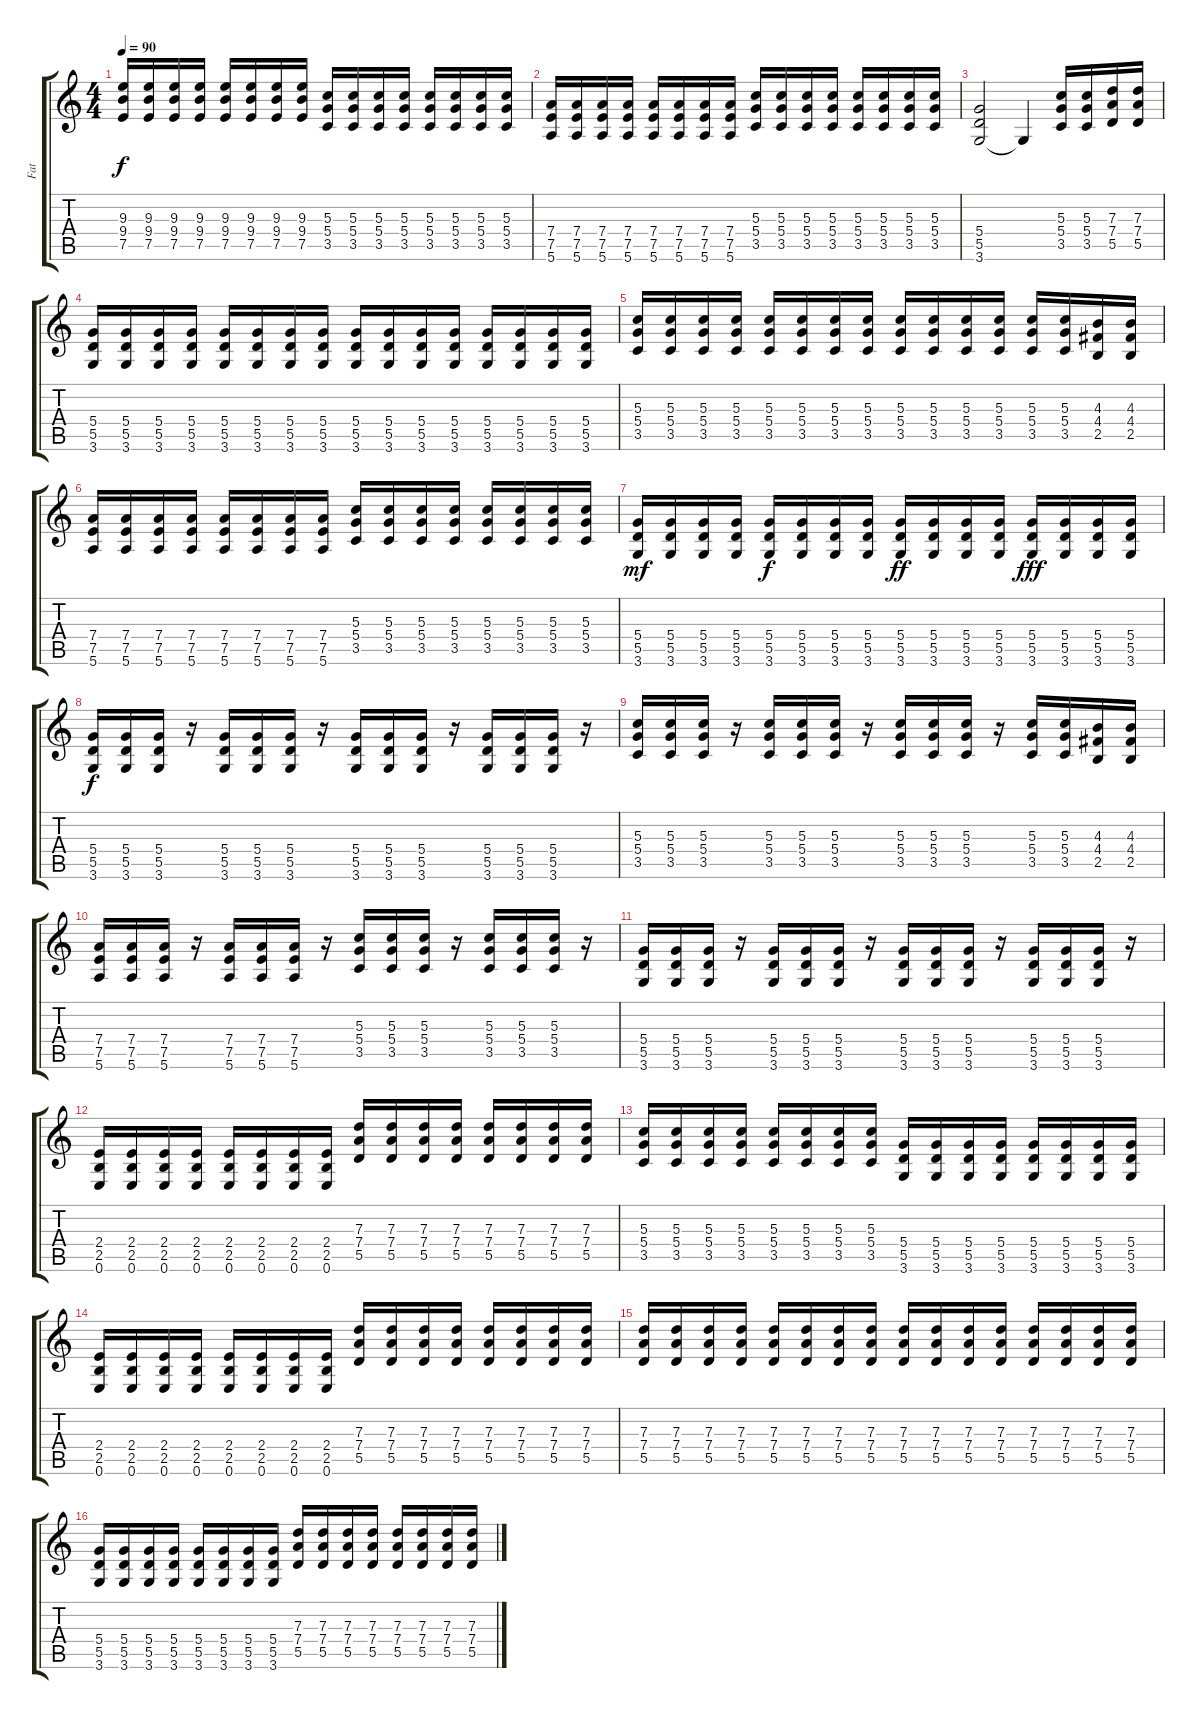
\track ("Fat" "Fat") {instrument distortionguitar}
\staff {score tabs}
\tuning (E4 B3 G3 D3 A2 E2) {hide}
\ts (4 4)
\tempo 90
\clef g2
\ks c
(9.3 9.4 7.5).16{dy f} (9.3 9.4 7.5).16 (9.3 9.4 7.5).16 (9.3 9.4 7.5).16 (9.3 9.4 7.5).16 (9.3 9.4 7.5).16 (9.3 9.4 7.5).16 (9.3 9.4 7.5).16 (5.3 5.4 3.5).16 (5.3 5.4 3.5).16 (5.3 5.4 3.5).16 (5.3 5.4 3.5).16 (5.3 5.4 3.5).16 (5.3 5.4 3.5).16 (5.3 5.4 3.5).16 (5.3 5.4 3.5).16 |
(7.4 7.5 5.6).16 (7.4 7.5 5.6).16 (7.4 7.5 5.6).16 (7.4 7.5 5.6).16 (7.4 7.5 5.6).16 (7.4 7.5 5.6).16 (7.4 7.5 5.6).16 (7.4 7.5 5.6).16 (5.3 5.4 3.5).16 (5.3 5.4 3.5).16 (5.3 5.4 3.5).16 (5.3 5.4 3.5).16 (5.3 5.4 3.5).16 (5.3 5.4 3.5).16 (5.3 5.4 3.5).16 (5.3 5.4 3.5).16 |
(5.4 5.5 3.6).2 3.6{t}.4 (5.3 5.4 3.5).16 (5.3 5.4 3.5).16 (7.3 7.4 5.5).16 (7.3 7.4 5.5).16 |
(5.4 5.5 3.6).16{instrument electricguitarmuted} (5.4 5.5 3.6).16 (5.4 5.5 3.6).16 (5.4 5.5 3.6).16 (5.4 5.5 3.6).16 (5.4 5.5 3.6).16 (5.4 5.5 3.6).16 (5.4 5.5 3.6).16 (5.4 5.5 3.6).16 (5.4 5.5 3.6).16 (5.4 5.5 3.6).16 (5.4 5.5 3.6).16 (5.4 5.5 3.6).16 (5.4 5.5 3.6).16 (5.4 5.5 3.6).16 (5.4 5.5 3.6).16 |
(5.3 5.4 3.5).16 (5.3 5.4 3.5).16 (5.3 5.4 3.5).16 (5.3 5.4 3.5).16 (5.3 5.4 3.5).16 (5.3 5.4 3.5).16 (5.3 5.4 3.5).16 (5.3 5.4 3.5).16 (5.3 5.4 3.5).16 (5.3 5.4 3.5).16 (5.3 5.4 3.5).16 (5.3 5.4 3.5).16 (5.3 5.4 3.5).16 (5.3 5.4 3.5).16 (4.3 4.4 2.5).16 (4.3 4.4 2.5).16 |
(7.4 7.5 5.6).16 (7.4 7.5 5.6).16 (7.4 7.5 5.6).16 (7.4 7.5 5.6).16 (7.4 7.5 5.6).16 (7.4 7.5 5.6).16 (7.4 7.5 5.6).16 (7.4 7.5 5.6).16 (5.3 5.4 3.5).16 (5.3 5.4 3.5).16 (5.3 5.4 3.5).16 (5.3 5.4 3.5).16 (5.3 5.4 3.5).16 (5.3 5.4 3.5).16 (5.3 5.4 3.5).16 (5.3 5.4 3.5).16 |
(5.4 5.5 3.6).16{dy mf} (5.4 5.5 3.6).16 (5.4 5.5 3.6).16 (5.4 5.5 3.6).16 (5.4 5.5 3.6).16{dy f} (5.4 5.5 3.6).16 (5.4 5.5 3.6).16 (5.4 5.5 3.6).16 (5.4 5.5 3.6).16{dy ff instrument overdrivenguitar} (5.4 5.5 3.6).16 (5.4 5.5 3.6).16 (5.4 5.5 3.6).16 (5.4 5.5 3.6).16{dy fff} (5.4 5.5 3.6).16 (5.4 5.5 3.6).16 (5.4 5.5 3.6).16 |
(5.4 5.5 3.6).16{dy f instrument distortionguitar} (5.4 5.5 3.6).16 (5.4 5.5 3.6).16 r.16 (5.4 5.5 3.6).16 (5.4 5.5 3.6).16 (5.4 5.5 3.6).16 r.16 (5.4 5.5 3.6).16 (5.4 5.5 3.6).16 (5.4 5.5 3.6).16 r.16 (5.4 5.5 3.6).16 (5.4 5.5 3.6).16 (5.4 5.5 3.6).16 r.16 |
(5.3 5.4 3.5).16 (5.3 5.4 3.5).16 (5.3 5.4 3.5).16 r.16 (5.3 5.4 3.5).16 (5.3 5.4 3.5).16 (5.3 5.4 3.5).16 r.16 (5.3 5.4 3.5).16 (5.3 5.4 3.5).16 (5.3 5.4 3.5).16 r.16 (5.3 5.4 3.5).16 (5.3 5.4 3.5).16 (4.3 4.4 2.5).16 (4.3 4.4 2.5).16 |
(7.4 7.5 5.6).16 (7.4 7.5 5.6).16 (7.4 7.5 5.6).16 r.16 (7.4 7.5 5.6).16 (7.4 7.5 5.6).16 (7.4 7.5 5.6).16 r.16 (5.3 5.4 3.5).16 (5.3 5.4 3.5).16 (5.3 5.4 3.5).16 r.16 (5.3 5.4 3.5).16 (5.3 5.4 3.5).16 (5.3 5.4 3.5).16 r.16 |
(5.4 5.5 3.6).16 (5.4 5.5 3.6).16 (5.4 5.5 3.6).16 r.16 (5.4 5.5 3.6).16 (5.4 5.5 3.6).16 (5.4 5.5 3.6).16 r.16 (5.4 5.5 3.6).16 (5.4 5.5 3.6).16 (5.4 5.5 3.6).16 r.16 (5.4 5.5 3.6).16 (5.4 5.5 3.6).16 (5.4 5.5 3.6).16 r.16 |
(2.4 2.5 0.6).16 (2.4 2.5 0.6).16 (2.4 2.5 0.6).16 (2.4 2.5 0.6).16 (2.4 2.5 0.6).16 (2.4 2.5 0.6).16 (2.4 2.5 0.6).16 (2.4 2.5 0.6).16 (7.3 7.4 5.5).16 (7.3 7.4 5.5).16 (7.3 7.4 5.5).16 (7.3 7.4 5.5).16 (7.3 7.4 5.5).16 (7.3 7.4 5.5).16 (7.3 7.4 5.5).16 (7.3 7.4 5.5).16 |
(5.3 5.4 3.5).16 (5.3 5.4 3.5).16 (5.3 5.4 3.5).16 (5.3 5.4 3.5).16 (5.3 5.4 3.5).16 (5.3 5.4 3.5).16 (5.3 5.4 3.5).16 (5.3 5.4 3.5).16 (5.4 5.5 3.6).16 (5.4 5.5 3.6).16 (5.4 5.5 3.6).16 (5.4 5.5 3.6).16 (5.4 5.5 3.6).16 (5.4 5.5 3.6).16 (5.4 5.5 3.6).16 (5.4 5.5 3.6).16 |
(2.4 2.5 0.6).16 (2.4 2.5 0.6).16 (2.4 2.5 0.6).16 (2.4 2.5 0.6).16 (2.4 2.5 0.6).16 (2.4 2.5 0.6).16 (2.4 2.5 0.6).16 (2.4 2.5 0.6).16 (7.3 7.4 5.5).16 (7.3 7.4 5.5).16 (7.3 7.4 5.5).16 (7.3 7.4 5.5).16 (7.3 7.4 5.5).16 (7.3 7.4 5.5).16 (7.3 7.4 5.5).16 (7.3 7.4 5.5).16 |
(7.3 7.4 5.5).16 (7.3 7.4 5.5).16 (7.3 7.4 5.5).16 (7.3 7.4 5.5).16 (7.3 7.4 5.5).16 (7.3 7.4 5.5).16 (7.3 7.4 5.5).16 (7.3 7.4 5.5).16 (7.3 7.4 5.5).16 (7.3 7.4 5.5).16 (7.3 7.4 5.5).16 (7.3 7.4 5.5).16 (7.3 7.4 5.5).16 (7.3 7.4 5.5).16 (7.3 7.4 5.5).16 (7.3 7.4 5.5).16 |
(5.4 5.5 3.6).16 (5.4 5.5 3.6).16 (5.4 5.5 3.6).16 (5.4 5.5 3.6).16 (5.4 5.5 3.6).16 (5.4 5.5 3.6).16 (5.4 5.5 3.6).16 (5.4 5.5 3.6).16 (7.3 7.4 5.5).16 (7.3 7.4 5.5).16 (7.3 7.4 5.5).16 (7.3 7.4 5.5).16 (7.3 7.4 5.5).16 (7.3 7.4 5.5).16 (7.3 7.4 5.5).16 (7.3 7.4 5.5).16
